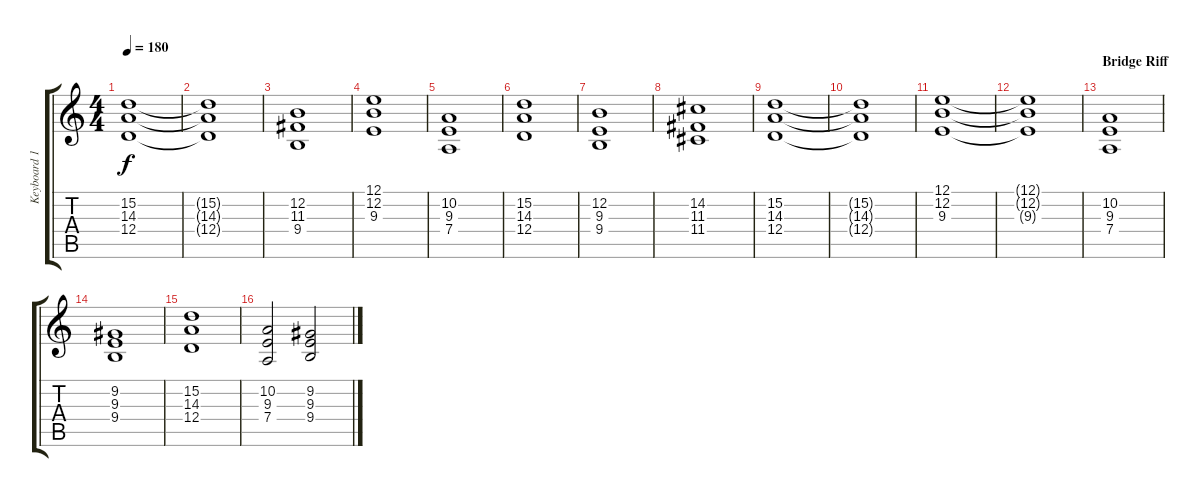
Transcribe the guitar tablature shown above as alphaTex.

\track ("Keyboard 1" "Keyboard 1") {instrument stringensemble1}
\staff {score tabs}
\tuning (E4 B3 G3 D3 A2 E2) {hide}
\ts (4 4)
\tempo 180
\clef g2
\ks c
(15.2 14.3 12.4).1{dy f} |
(15.2{t} 14.3{t} 12.4{t}).1 |
(12.2 11.3 9.4).1 |
(12.1 12.2 9.3).1 |
(10.2 9.3 7.4).1 |
(15.2 14.3 12.4).1 |
(12.2 9.3 9.4).1 |
(14.2 11.3 11.4).1 |
(15.2 14.3 12.4).1 |
(15.2{t} 14.3{t} 12.4{t}).1 |
(12.1 12.2 9.3).1 |
(12.1{t} 12.2{t} 9.3{t}).1 |
\section ("" "Bridge Riff")
(10.2 9.3 7.4).1 |
(9.2 9.3 9.4).1 |
(15.2 14.3 12.4).1 |
(10.2 9.3 7.4).2 (9.2 9.3 9.4).2
